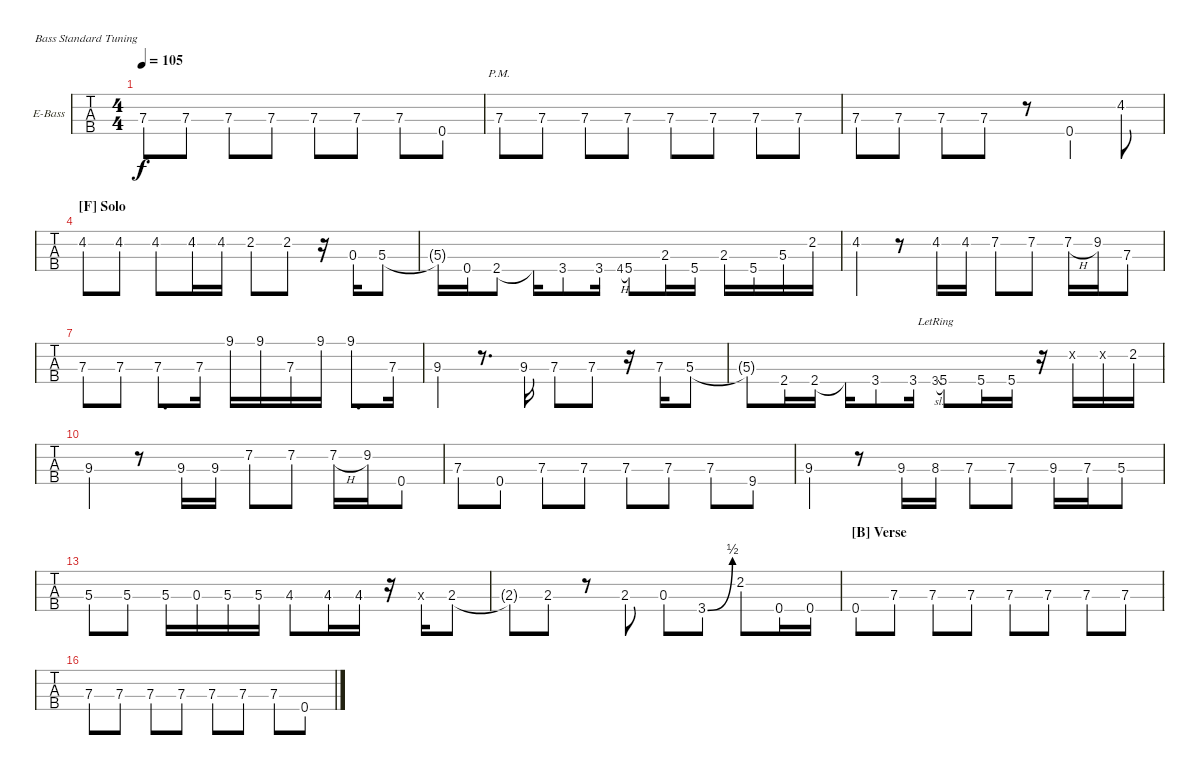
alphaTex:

\bracketExtendMode nobrackets
\firstSystemTrackNameOrientation horizontal
\otherSystemsTrackNameOrientation horizontal
\defaultBarNumberDisplay FirstOfSystem
\track ("Bass" "E-Bass") {instrument electricbassfinger}
\staff {tabs}
\tuning (G2 D2 A1 E1)
\ts (4 4)
\tempo 105
\clef f4
\ks c
7.3.8{dy f} 7.3.8 7.3.8 7.3.8 7.3.8 7.3.8 7.3.8 0.4.8 |
7.3{pm}.8 7.3.8 7.3.8 7.3.8 7.3.8 7.3.8 7.3.8 7.3.8 |
7.3.8 7.3.8 7.3.8 7.3.8 r.8 0.4.4 4.2.8 |
\section ("F" "Solo")
4.2.8 4.2.8 4.2.8 4.2.16 4.2.16 2.2.8 2.2.8 r.16 0.3.16 5.3.8 |
5.3{t}.16 0.4.16 2.4.8 2.4{t}.16 3.4.8 3.4.16 4.4{h}.8{gr} 5.4.8 2.3.16 5.4.16 2.3.16 5.4.16 5.3.16 2.2.16 |
4.2.4 r.8 4.2.16 4.2.16 7.2.8 7.2.8 7.2{h}.16 9.2.16 7.3.8 |
7.3.8 7.3.8 7.3.8{d} 7.3.16 9.1.16 9.1.16 7.3.16 9.1.16 9.1.8{d} 7.3.16 |
9.3.4 r.8{d} 9.3.16 7.3.8 7.3.8 r.16 7.3.16 5.3.8 |
5.3{t}.8 2.4.16 2.4.16 2.4{t}.16 3.4.8 3.4.16 3.4{sl lr}.8{gr} 5.4.8 5.4.16 5.4.16 r.16 0.2{x}.16 0.2{x}.16 2.2.16 |
9.3.4 r.8 9.3.16 9.3.16 7.2.8 7.2.8 7.2{h}.16 9.2.16 0.4.8 |
7.3.8 0.4.8 7.3.8 7.3.8 7.3.8 7.3.8 7.3.8 9.4.8 |
9.3.4 r.8 9.3.16 8.3.16 7.3.8 7.3.8 9.3.16 7.3.16 5.3.8 |
5.3.8 5.3.8 5.3.16 0.3.16 5.3.16 5.3.16 4.3.8 4.3.16 4.3.16 r.16 4.3{x}.16 2.3.8 |
2.3{t}.8 2.3.8 r.8 2.3.8 0.3.8 3.4{be (bend 0 0 15.6 2)}.8 2.2.8 0.4.16 0.4.16 |
\section ("B" "Verse")
\scale
0.21875 0.4.8 7.3.8 7.3.8 7.3.8 7.3.8 7.3.8 7.3.8 7.3.8 |
\scale
0.21875 7.3.8 7.3.8 7.3.8 7.3.8 7.3.8 7.3.8 7.3.8 0.4.8
